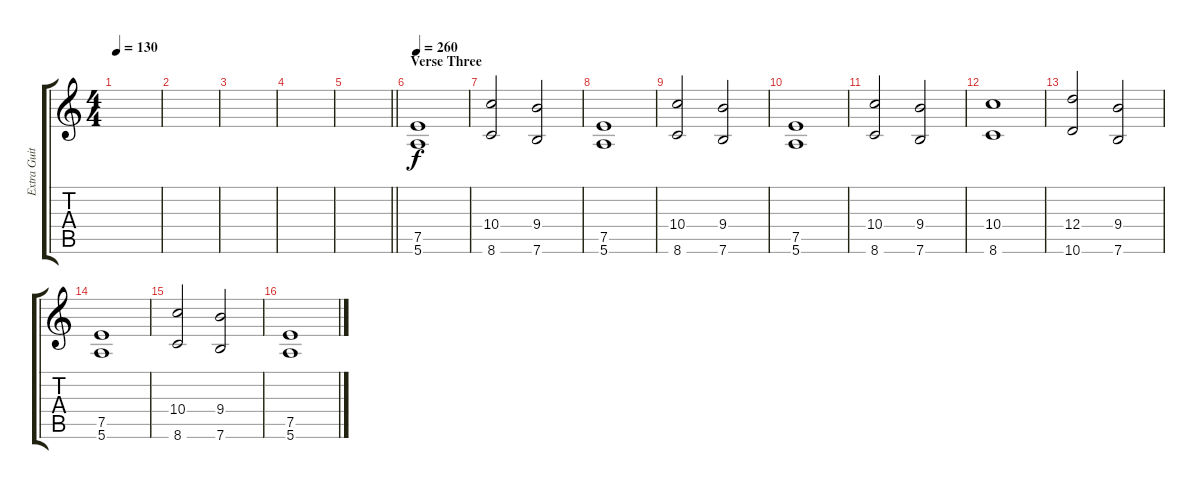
\track ("Extra Guitar" "Extra Guit") {instrument distortionguitar}
\staff {score tabs}
\tuning (E4 B3 G3 D3 A2 E2) {hide}
\ts (4 4)
\tempo 130
\clef g2
\ks c
|
|
|
|
\barLineRight lightlight
|
\section ("" "Verse Three")
\tempo 260
(7.5 5.6).1 |
(10.4 8.6).2 (9.4 7.6).2 |
(7.5 5.6).1 |
(10.4 8.6).2 (9.4 7.6).2 |
(7.5 5.6).1 |
(10.4 8.6).2 (9.4 7.6).2 |
(10.4 8.6).1 |
(12.4 10.6).2 (9.4 7.6).2 |
(7.5 5.6).1 |
(10.4 8.6).2 (9.4 7.6).2 |
(7.5 5.6).1
